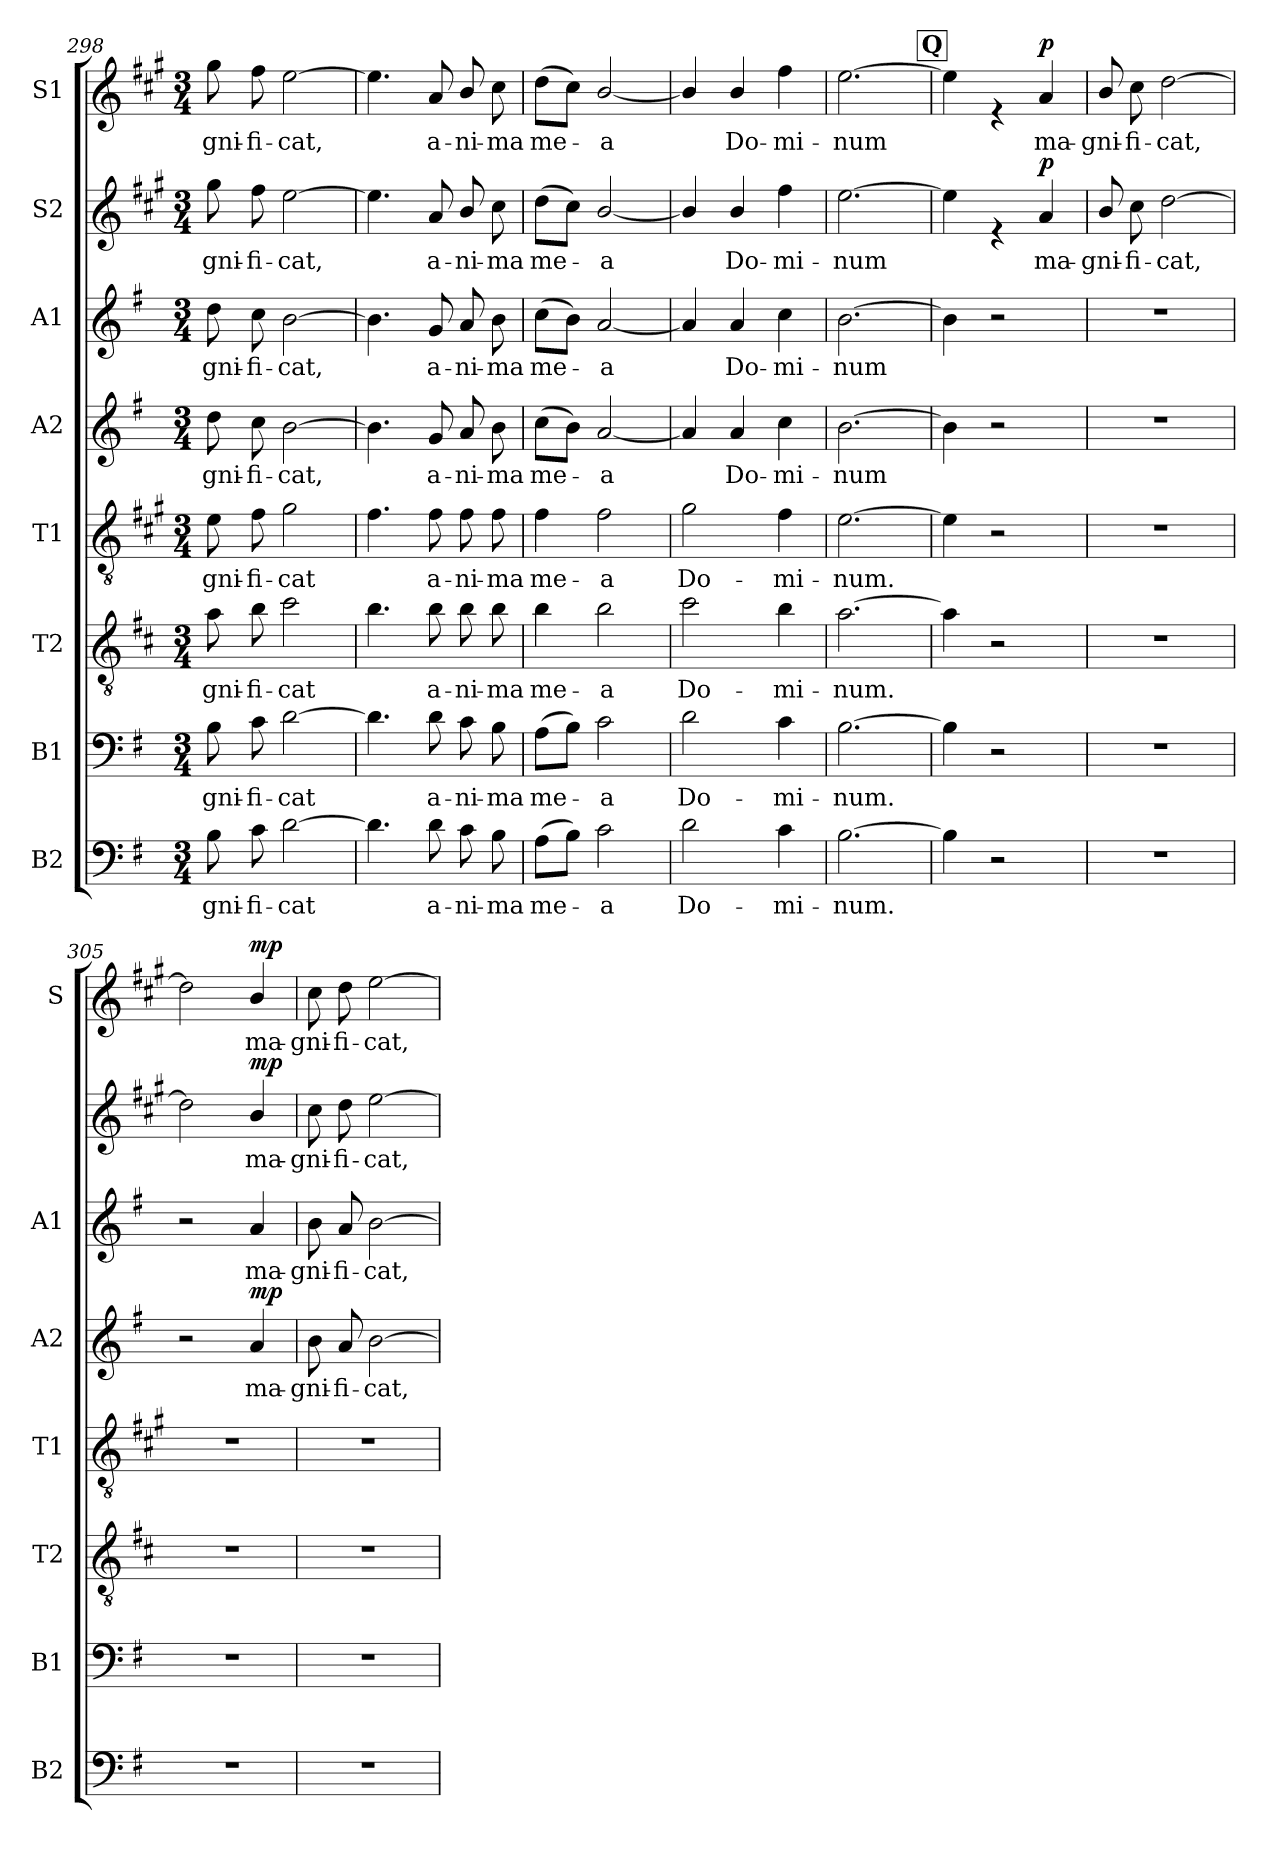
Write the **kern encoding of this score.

**kern	**text	**kern	**text	**kern	**text	**kern	**text	**kern	**text	**dynam	**kern	**text	**kern	**text	**dynam	**kern	**text	**dynam
*part8	*part8	*part7	*part7	*part6	*part6	*part5	*part5	*part4	*part4	*part4	*part3	*part3	*part2	*part2	*part2	*part1	*part1	*part1
*staff8	*staff8	*staff7	*staff7	*staff6	*staff6	*staff5	*staff5	*staff4	*staff4	*staff4	*staff3	*staff3	*staff2	*staff2	*staff2	*staff1	*staff1	*staff1
*I"B2	*	*I"B1	*	*I"T2	*	*I"T1	*	*I"A2	*	*	*I"A1	*	*I"S2	*	*	*I"S1	*	*
*I'B2	*	*I'B1	*	*I'T2	*	*I'T1	*	*I'A2	*	*	*I'A1	*	*	*	*	*I'S	*	*
!!LO:PB:g=z
*clefF4	*	*clefF4	*	*clefGv2	*	*clefGv2	*	*clefG2	*	*	*clefG2	*	*clefG2	*	*	*clefG2	*	*
*	*	*	*	*ITrd4c7	*	*ITrd1c2	*	*	*	*	*	*	*ITrd1c2	*	*	*ITrd1c2	*	*
*k[f#]	*	*k[f#]	*	*k[f#]	*	*k[f#]	*	*k[f#]	*	*	*k[f#]	*	*k[f#]	*	*	*k[f#]	*	*
*M3/4	*	*M3/4	*	*M3/4	*	*M3/4	*	*M3/4	*	*	*M3/4	*	*M3/4	*	*	*M3/4	*	*
=298	=298	=298	=298	=298	=298	=298	=298	=298	=298	=298	=298	=298	=298	=298	=298	=298	=298	=298
8B\	-gni-	8B\	-gni-	8d\	-gni-	8d\	-gni-	8dd\	-gni-	.	8dd\	-gni-	8ff#\	-gni-	.	8ff#\	-gni-	.
8c\	-fi-	8c\	-fi-	8e\	-fi-	8e\	-fi-	8cc\	-fi-	.	8cc\	-fi-	8ee\	-fi-	.	8ee\	-fi-	.
[2d\	-cat	[2d\	-cat	2f#\	-cat	2f#\	-cat	[2b\	-cat,	.	[2b\	-cat,	[2dd\	-cat,	.	[2dd\	-cat,	.
!!LO:PB:g=z
=299	=299	=299	=299	=299	=299	=299	=299	=299	=299	=299	=299	=299	=299	=299	=299	=299	=299	=299
4.d\]	.	4.d\]	.	4.e\	.	4.e\	.	4.b\]	.	.	4.b\]	.	4.dd\]	.	.	4.dd\]	.	.
8d\	a-	8d\	a-	8e\	a-	8e\	a-	8g/	a-	.	8g/	a-	8g/	a-	.	8g/	a-	.
8c\	-ni-	8c\	-ni-	8e\	-ni-	8e\	-ni-	8a/	-ni-	.	8a/	-ni-	8a/	-ni-	.	8a/	-ni-	.
8B\	-ma	8B\	-ma	8e\	-ma	8e\	-ma	8b\	-ma	.	8b\	-ma	8b\	-ma	.	8b\	-ma	.
=300	=300	=300	=300	=300	=300	=300	=300	=300	=300	=300	=300	=300	=300	=300	=300	=300	=300	=300
(>8A\L	me-	(>8A\L	me-	4e\	me-	4e\	me-	(>8cc\L	me-	.	(>8cc\L	me-	(>8cc\L	me-	.	(>8cc\L	me-	.
8B\J)	.	8B\J)	.	.	.	.	.	8b\J)	.	.	8b\J)	.	8b\J)	.	.	8b\J)	.	.
2c\	-a	2c\	-a	2e\	-a	2e\	-a	[2a/	-a	.	[2a/	-a	[2a/	-a	.	[2a/	-a	.
=301	=301	=301	=301	=301	=301	=301	=301	=301	=301	=301	=301	=301	=301	=301	=301	=301	=301	=301
2d\	Do-	2d\	Do-	2f#\	Do-	2f#\	Do-	4a/]	.	.	4a/]	.	4a/]	.	.	4a/]	.	.
.	.	.	.	.	.	.	.	4a/	Do-	.	4a/	Do-	4a/	Do-	.	4a/	Do-	.
4c\	-mi-	4c\	-mi-	4e\	-mi-	4e\	-mi-	4cc\	-mi-	.	4cc\	-mi-	4ee\	-mi-	.	4ee\	-mi-	.
=302	=302	=302	=302	=302	=302	=302	=302	=302	=302	=302	=302	=302	=302	=302	=302	=302	=302	=302
[2.B\	-num.	[2.B\	-num.	[2.d\	-num.	[2.d\	-num.	[2.b\	-num	.	[2.b\	-num	[2.dd\	-num	.	[2.dd\	-num	.
!!LO:REH:place=s1:a:fs=14:t=Q
=303	=303	=303	=303	=303	=303	=303	=303	=303	=303	=303	=303	=303	=303	=303	=303	=303	=303	=303
4B\]	.	4B\]	.	4d\]	.	4d\]	.	4b\]	.	.	4b\]	.	4dd\]	.	.	4dd\]	.	.
2r	.	2r	.	2r	.	2r	.	2r	.	.	2r	.	4re	.	.	4re	.	.
!	!	!	!	!	!	!	!	!	!	!	!	!	!	!	!LO:DY:a	!	!	!LO:DY:a
.	.	.	.	.	.	.	.	.	.	.	.	.	4g/	ma-	p	4g/	ma-	p
!!LO:PB:g=z
=304	=304	=304	=304	=304	=304	=304	=304	=304	=304	=304	=304	=304	=304	=304	=304	=304	=304	=304
2.r	.	2.r	.	2.r	.	2.r	.	2.r	.	.	2.r	.	8a/	-gni-	.	8a/	-gni-	.
.	.	.	.	.	.	.	.	.	.	.	.	.	8b\	-fi-	.	8b\	-fi-	.
.	.	.	.	.	.	.	.	.	.	.	.	.	[2cc\	-cat,	.	[2cc\	-cat,	.
=305	=305	=305	=305	=305	=305	=305	=305	=305	=305	=305	=305	=305	=305	=305	=305	=305	=305	=305
2.r	.	2.r	.	2.r	.	2.r	.	2r	.	.	2r	.	2cc\]	.	.	2cc\]	.	.
!	!	!	!	!	!	!	!	!	!	!LO:DY:a	!	!	!	!	!LO:DY:a	!	!	!LO:DY:a
.	.	.	.	.	.	.	.	4a/	ma-	mp	4a/	ma-	4a/	ma-	mp	4a/	ma-	mp
=306	=306	=306	=306	=306	=306	=306	=306	=306	=306	=306	=306	=306	=306	=306	=306	=306	=306	=306
2.r	.	2.r	.	2.r	.	2.r	.	8b\	-gni-	.	8b\	-gni-	8b\	-gni-	.	8b\	-gni-	.
.	.	.	.	.	.	.	.	8a/	-fi-	.	8a/	-fi-	8cc\	-fi-	.	8cc\	-fi-	.
.	.	.	.	.	.	.	.	[2b\	-cat,	.	[2b\	-cat,	[2dd\	-cat,	.	[2dd\	-cat,	.
=	=	=	=	=	=	=	=	=	=	=	=	=	=	=	=	=	=	=
*-	*-	*-	*-	*-	*-	*-	*-	*-	*-	*-	*-	*-	*-	*-	*-	*-	*-	*-
